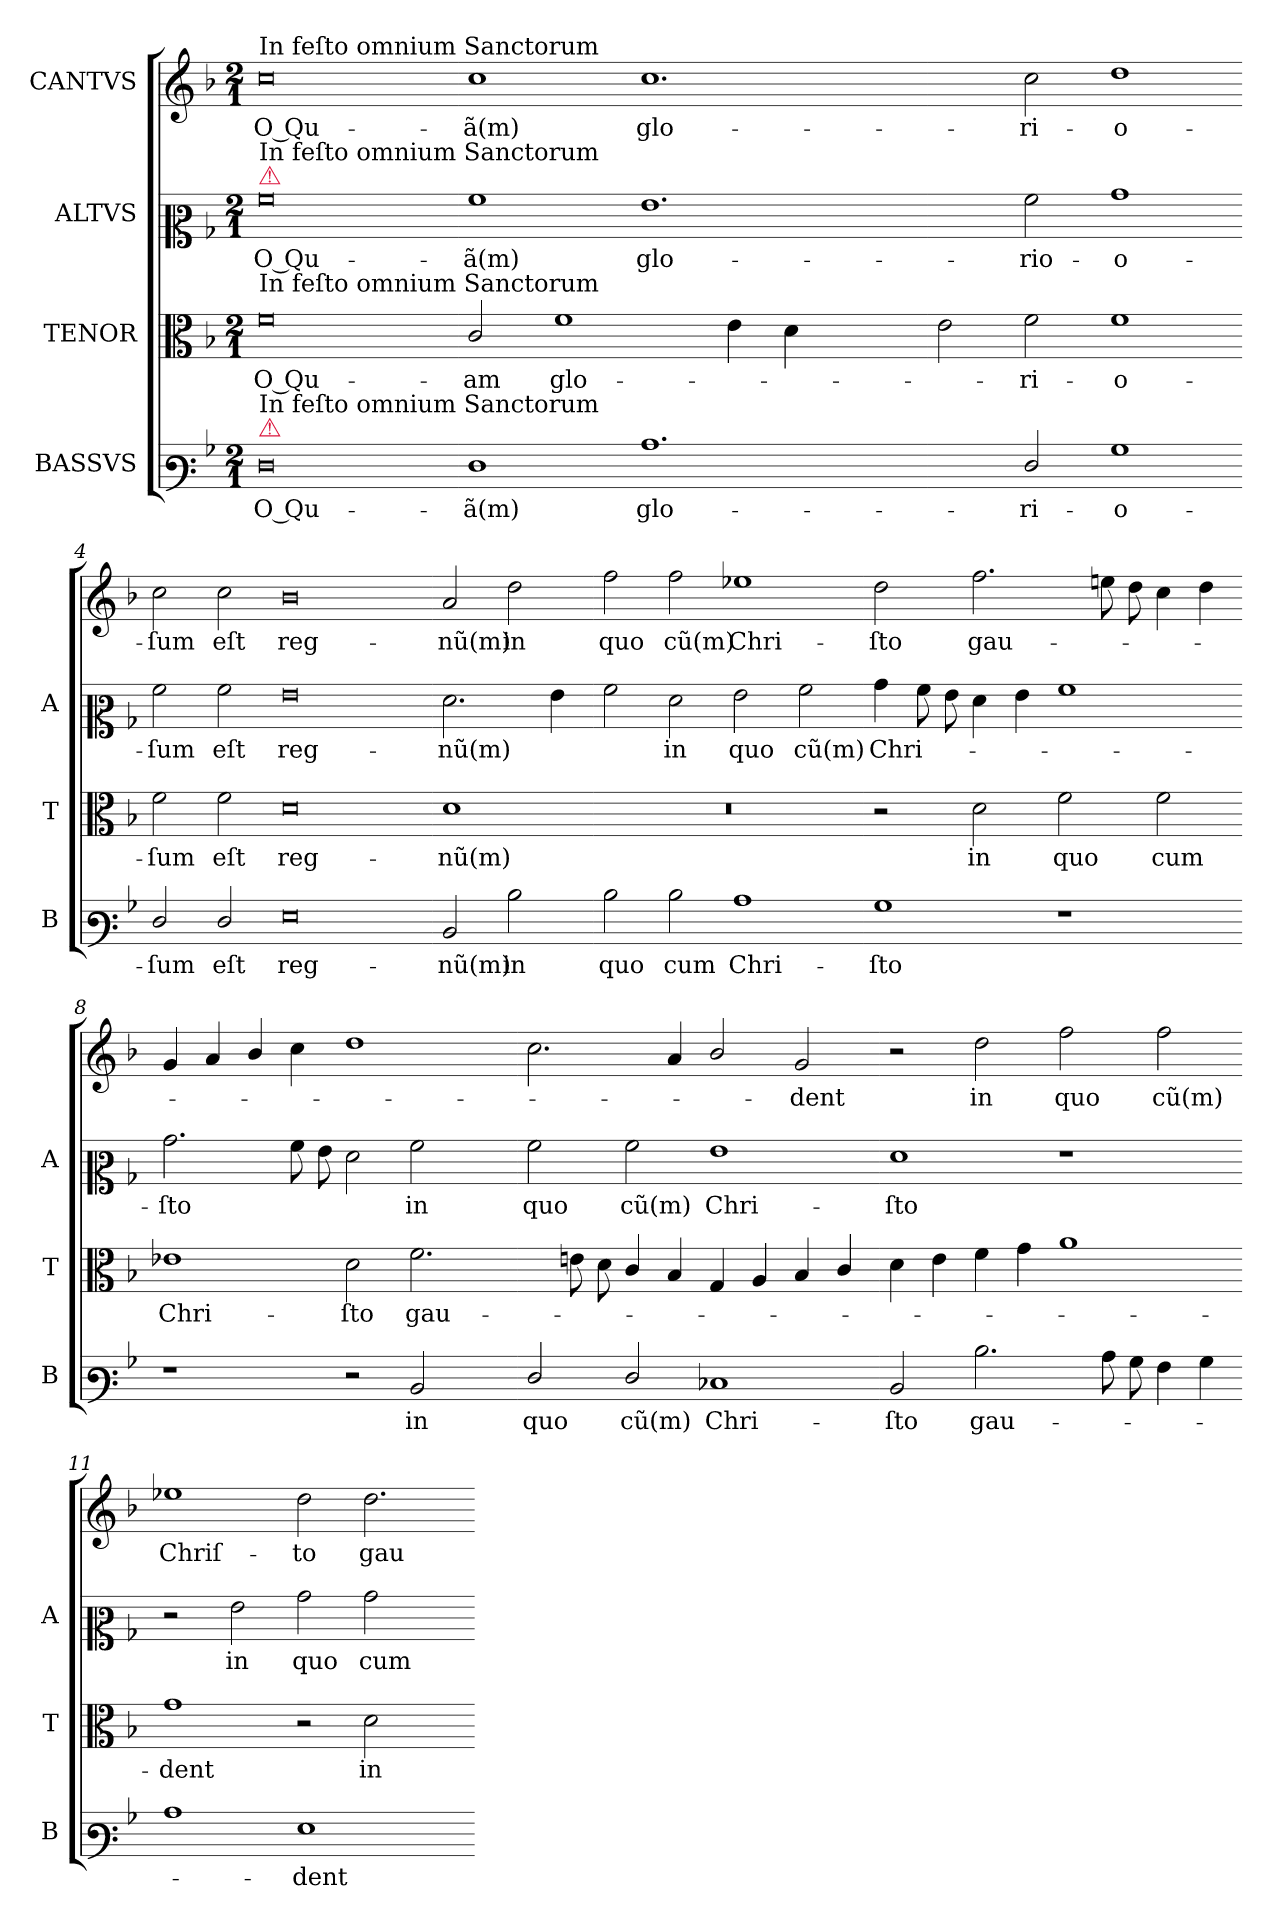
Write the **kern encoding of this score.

**kern	**text	**kern	**text	**kern	**text	**kern	**text
*part4	*part4	*part3	*part3	*part2	*part2	*part1	*part1
*staff4	*staff4	*staff3	*staff3	*staff2	*staff2	*staff1	*staff1
*I"BASSVS	*	*I"TENOR	*	*I"ALTVS	*	*I"CANTVS	*
*I'B	*	*I'T	*	*I'A	*	*	*
*clefF3	*	*clefC3	*	*clefC2	*	*clefG2	*
*k[b-]	*	*k[b-]	*	*k[b-]	*	*k[b-]	*
*F:	*	*F:	*	*F:	*	*F:	*
*M2/1	*	*M2/1	*	*M2/1	*	*M2/1	*
=1	=1	=1	=1	=1	=1	=1	=1
!	!	!	!	!	!	!LO:TX:a:t=In feſto omnium Sanctorum	!
!	!	!	!	!LO:TX:a:color=crimson:t=⚠	!	!	!
!	!	!	!	!LO:TX:a:t=In feſto omnium Sanctorum	!	!	!
!	!	!LO:TX:a:t=In feſto omnium Sanctorum	!	!	!	!	!
!LO:TX:a:color=crimson:t=⚠	!	!	!	!	!	!	!
!LO:TX:a:t=In feſto omnium Sanctorum	!	!	!	!	!	!	!
0F	O Qu-	0f	O Qu-	0a	O Qu-	0cc	O Qu-
=2-	=2-	=2-	=2-	=2-	=2-	=2-	=2-
1F	-ã(m)	2c/	-am	1a	-ã(m)	1cc	-ã(m)
.	.	1f	glo-	.	.	.	.
1.c	glo-	.	.	1.g	glo-	1.cc	glo-
.	.	4e\	.	.	.	.	.
.	.	4d\	.	.	.	.	.
.	.	2ryy	.	.	.	.	.
=3-	=3-	=3-	=3-	=3-	=3-	=3-	=3-
2ryy	.	2e\	.	2ryy	.	2ryy	.
2F/	-ri-	2f\	-ri-	2a\	-rio-	2cc\	-ri-
1B-	-o-	1f	-o-	1b-	-o-	1dd	-o-
=4-	=4-	=4-	=4-	=4-	=4-	=4-	=4-
2F/	-ſum	2f\	-ſum	2a\	-ſum	2cc\	-ſum
2F/	eſt	2f\	eſt	2a\	eſt	2cc\	eſt
0G	reg-	0d	reg-	0g	reg-	0b-	reg-
=5-	=5-	=5-	=5-	=5-	=5-	=5-	=5-
2D/	-nũ(m)	1d	-nũ(m)	2.f\	-nũ(m)	2a/	-nũ(m)
2d\	in	.	.	.	.	2dd\	in
.	.	.	.	4g\	.	.	.
=6-	=6-	=6-	=6-	=6-	=6-	=6-	=6-
2d\	quo	0r	.	2a\	.	2ff\	quo
2d\	cum	.	.	2f\	in	2ff\	cũ(m)
1c	Chri-	.	.	2g\	quo	1ee-X	Chri-
.	.	.	.	2a\	cũ(m)	.	.
=7-	=7-	=7-	=7-	=7-	=7-	=7-	=7-
1B-	-ſto	2r	.	4b-\	Chri-	2dd\	-ſto
.	.	.	.	8a\	.	.	.
.	.	.	.	8g\	.	.	.
.	.	2d\	in	4f\	.	2.ff\	gau-
.	.	.	.	4g\	.	.	.
1r	.	2f\	quo	1a	.	.	.
.	.	.	.	.	.	8een\	.
.	.	.	.	.	.	8dd\	.
.	.	2f\	cum	.	.	4cc\	.
.	.	.	.	.	.	4dd\	.
=8-	=8-	=8-	=8-	=8-	=8-	=8-	=8-
1r	.	1e-X	Chri-	2.b-\	-ſto	4g/	.
.	.	.	.	.	.	4a/	.
.	.	.	.	.	.	4b-/	.
.	.	.	.	8a\	.	4cc\	.
.	.	.	.	8g\	.	.	.
2r	.	2d\	-ſto	2f\	.	1dd	.
2D/	in	2.f\	gau-	2a\	in	.	.
4ryy	.	.	.	4ryy	.	4ryy	.
=9-	=9-	=9-	=9-	=9-	=9-	=9-	=9-
2F/	quo	4ryy	.	2a\	quo	2.cc\	.
.	.	8en\	.	.	.	.	.
.	.	8d\	.	.	.	.	.
2F/	cũ(m)	4c/	.	2a\	cũ(m)	.	.
.	.	4B-/	.	.	.	4a/	.
1E-X	Chri-	4G/	.	1g	Chri-	2b-/	.
.	.	4A/	.	.	.	.	.
.	.	4B-/	.	.	.	2g/	-dent
.	.	4c/	.	.	.	.	.
=10-	=10-	=10-	=10-	=10-	=10-	=10-	=10-
2D/	-ſto	4d\	.	1f	-ſto	2r	.
.	.	4e\	.	.	.	.	.
2.d\	gau-	4f\	.	.	.	2dd\	in
.	.	4g\	.	.	.	.	.
.	.	1a	.	1r	.	2ff\	quo
8c\	.	.	.	.	.	.	.
8B-\	.	.	.	.	.	.	.
4A\	.	.	.	.	.	2ff\	cũ(m)
4B-\	.	.	.	.	.	.	.
=11-	=11-	=11-	=11-	=11-	=11-	=11-	=11-
1c	.	1g	-dent	2r	.	1ee-X	Chriſ-
.	.	.	.	2g\	in	.	.
1G	-dent	2r	.	2b-\	quo	2dd\	-to
.	.	2d\	in	2b-\	cum	2.dd\	gau-
4ryy	.	4ryy	.	4ryy	.	.	.
=-	=-	=-	=-	=-	=-	=-	=-
*-	*-	*-	*-	*-	*-	*-	*-
